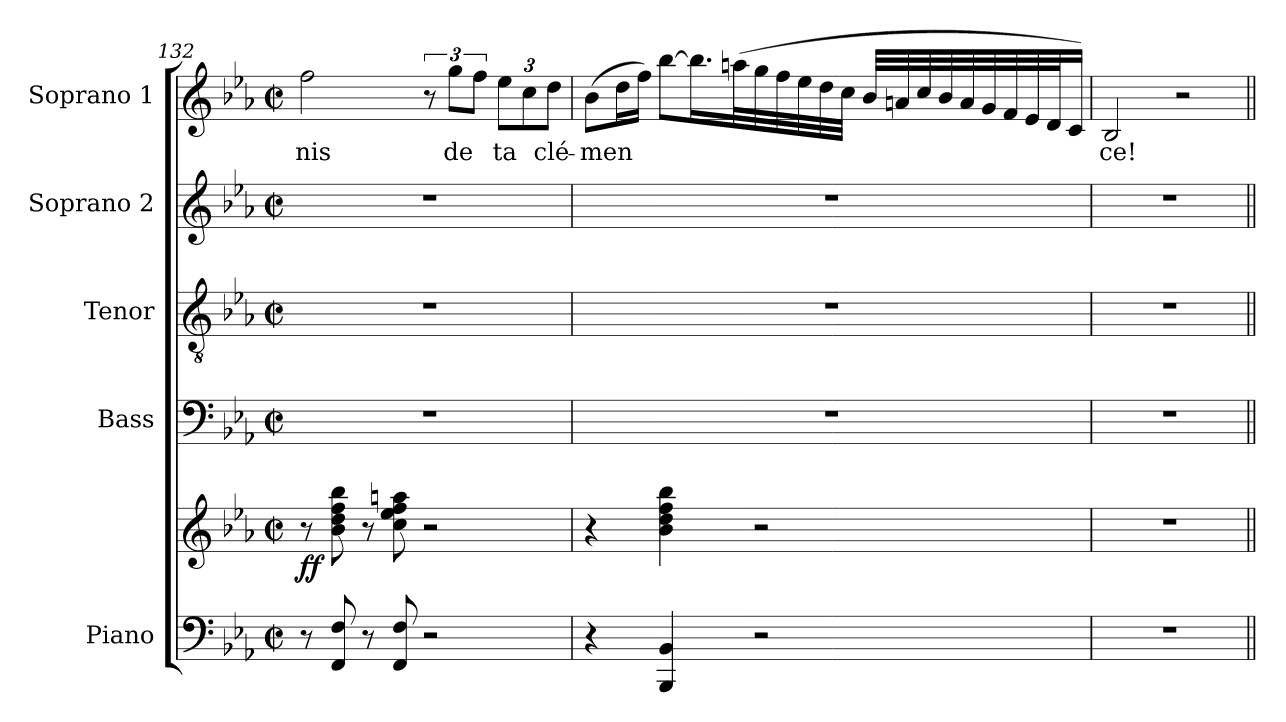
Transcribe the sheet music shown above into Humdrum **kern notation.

**kern	**kern	**dynam	**kern	**kern	**kern	**kern	**text
*part5	*part5	*part5	*part4	*part3	*part2	*part1	*part1
*staff6	*staff5	*staff5/6	*staff4	*staff3	*staff2	*staff1	*staff1
*I"Piano	*	*	*I"Bass	*I"Tenor	*I"Soprano 2	*I"Soprano 1	*
*I'Pno.	*	*	*I'Bas.	*I'Tén.	*I'Sop.	*	*
!!LO:PB:g=z
*clefF4	*clefG2	*	*clefF4	*clefGv2	*clefG2	*clefG2	*
*k[b-e-a-]	*k[b-e-a-]	*	*k[b-e-a-]	*k[b-e-a-]	*k[b-e-a-]	*k[b-e-a-]	*
*E-:	*E-:	*	*E-:	*E-:	*E-:	*E-:	*
*M2/2	*M2/2	*	*M2/2	*M2/2	*M2/2	*M2/2	*
*met(c|)	*met(c|)	*	*met(c|)	*met(c|)	*met(c|)	*met(c|)	*
=132	=132	=132	=132	=132	=132	=132	=132
!	!	!LO:DY:b	!	!	!	!	!LO:LY:b
8r	8r	ff	1r	1r	1r	2ff\	-nis
8FF/ 8F/	8b-\ 8dd\ 8ff\ 8bb-\	.	.	.	.	.	.
8r	8r	.	.	.	.	.	.
8FF/ 8F/	8cc\ 8ee-\ 8ff\ 8aan\	.	.	.	.	.	.
2r	2r	.	.	.	.	12r	.
!	!	!	!	!	!	!	!LO:LY:b
.	.	.	.	.	.	12gg\L	de
.	.	.	.	.	.	12ff\J	.
*	*	*	*	*	*	*Xbrackettup	*
!	!	!	!	!	!	!	!LO:LY:b
.	.	.	.	.	.	12ee-\L	ta
.	.	.	.	.	.	12cc\	.
!	!	!	!	!	!	!	!LO:LY:b
.	.	.	.	.	.	12dd\J	clé-
=133	=133	=133	=133	=133	=133	=133	=133
!	!	!	!	!	!	!	!LO:LY:b
4r	4r	.	1r	1r	1r	(>8b-\L	-men
.	.	.	.	.	.	16dd\L	.
.	.	.	.	.	.	16ff\JJ)	.
4BBB-/ 4BB-/	4b-\ 4dd\ 4ff\ 4bb-\	.	.	.	.	[8bb-\L	.
.	.	.	.	.	.	16.bb-\L]	.
.	.	.	.	.	.	(>32aan\L	.
2r	2r	.	.	.	.	32gg\	.
.	.	.	.	.	.	32ff\	.
.	.	.	.	.	.	32ee-\	.
.	.	.	.	.	.	32dd\	.
.	.	.	.	.	.	32cc\JJJ	.
.	.	.	.	.	.	32b-/LLL	.
.	.	.	.	.	.	32an/	.
.	.	.	.	.	.	32cc/	.
.	.	.	.	.	.	32b-/	.
.	.	.	.	.	.	32a/	.
.	.	.	.	.	.	32g/	.
.	.	.	.	.	.	32f/	.
.	.	.	.	.	.	32e-/	.
.	.	.	.	.	.	32d/J	.
.	.	.	.	.	.	16c/JJ)	.
=134	=134	=134	=134	=134	=134	=134	=134
!	!	!	!	!	!	!	!LO:LY:b
1r	1r	.	1r	1r	1r	2B-/	ce!
.	.	.	.	.	.	2r	.
=||	=||	=||	=||	=||	=||	=||	=||
*-	*-	*-	*-	*-	*-	*-	*-
